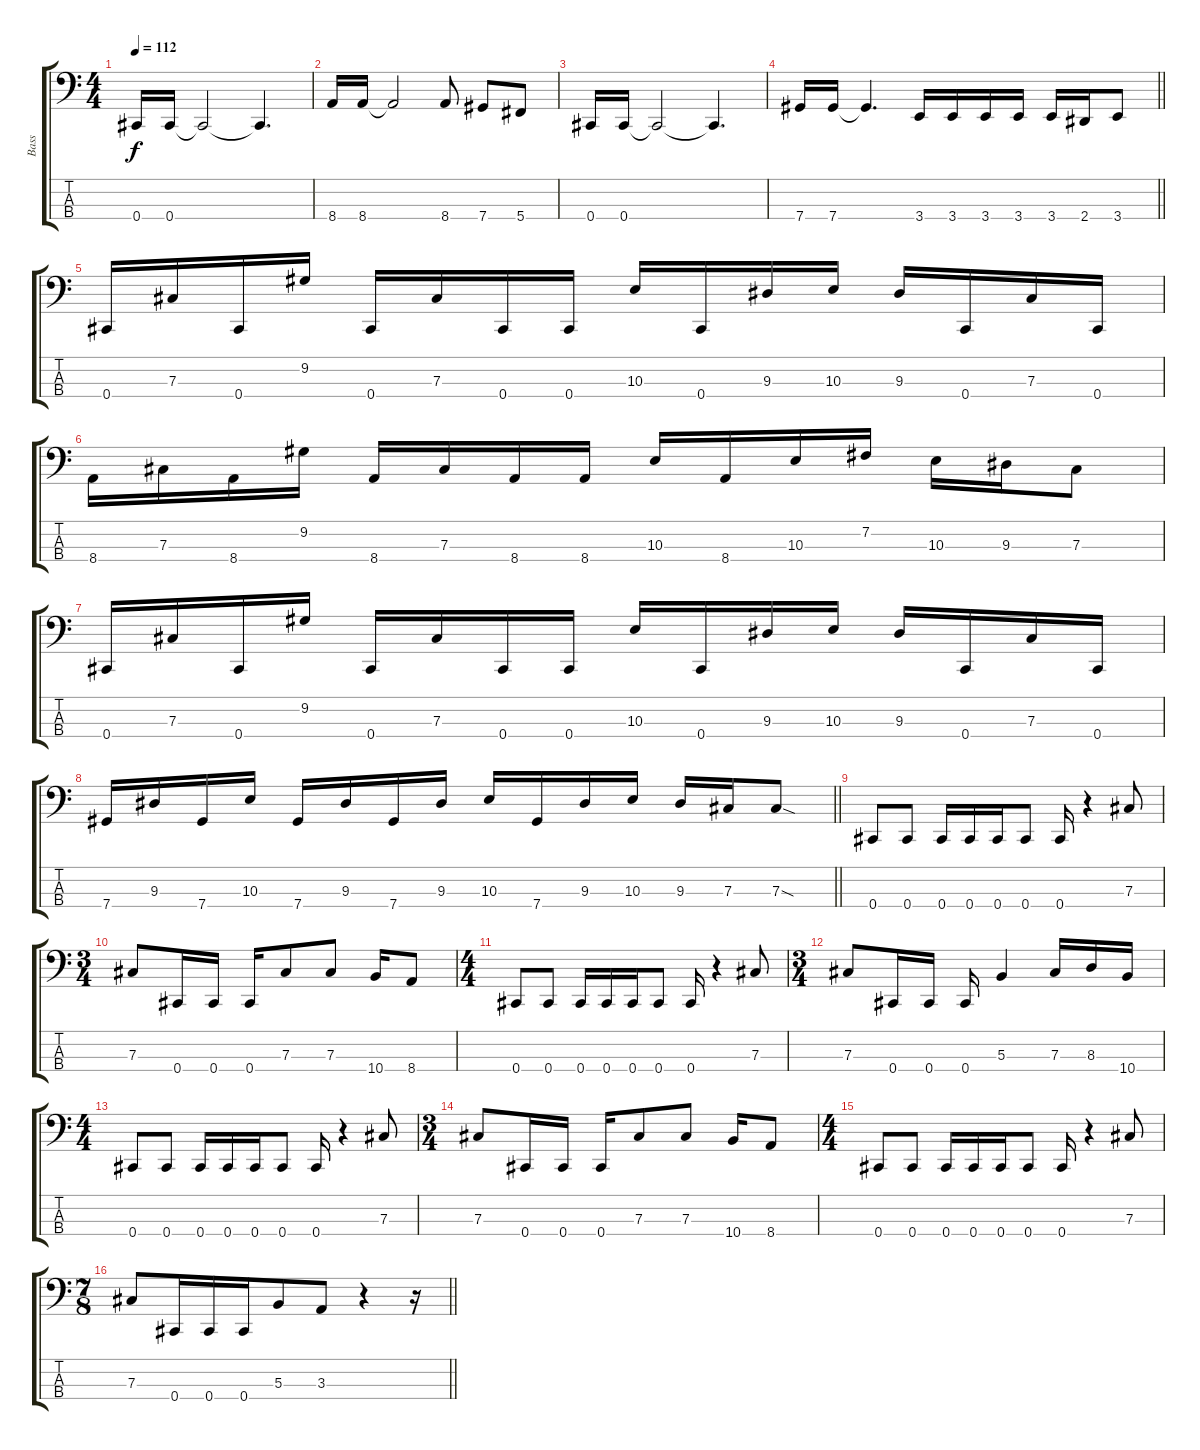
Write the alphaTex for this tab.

\track ("Bass" "Bass") {instrument electricbassfinger}
\staff {score tabs}
\tuning (E2 B1 Gb1 Db1) {hide}
\ts (4 4)
\section ("" "")
\tempo 112
\clef f4
\ks c
0.4.16{dy f} 0.4.16 0.4{t}.2 0.4{t}.4{d} |
8.4.16 8.4.16 8.4{t}.2 8.4.8 7.4.8 5.4.8 |
0.4.16 0.4.16 0.4{t}.2 0.4{t}.4{d} |
\barLineRight lightlight
7.4.16 7.4.16 7.4{t}.4{d} 3.4.16 3.4.16 3.4.16 3.4.16 3.4.16 2.4.16 3.4.8 |
\section ("" "")
0.4.16 7.3.16 0.4.16 9.2.16 0.4.16 7.3.16 0.4.16 0.4.16 10.3.16 0.4.16 9.3.16 10.3.16 9.3.16 0.4.16 7.3.16 0.4.16 |
8.4.16 7.3.16 8.4.16 9.2.16 8.4.16 7.3.16 8.4.16 8.4.16 10.3.16 8.4.16 10.3.16 7.2.16 10.3.16 9.3.16 7.3.8 |
0.4.16 7.3.16 0.4.16 9.2.16 0.4.16 7.3.16 0.4.16 0.4.16 10.3.16 0.4.16 9.3.16 10.3.16 9.3.16 0.4.16 7.3.16 0.4.16 |
\barLineRight lightlight
7.4.16 9.3.16 7.4.16 10.3.16 7.4.16 9.3.16 7.4.16 9.3.16 10.3.16 7.4.16 9.3.16 10.3.16 9.3.16 7.3.16 7.3{sod}.8 |
\section ("" "")
0.4.8 0.4.8 0.4.16 0.4.16 0.4.16 0.4.8 0.4.16 r.4 7.3.8 |
\ts (3 4)
7.3.8 0.4.16 0.4.16 0.4.16 7.3.8 7.3.8 10.4.16 8.4.8 |
\ts (4 4)
0.4.8 0.4.8 0.4.16 0.4.16 0.4.16 0.4.8 0.4.16 r.4 7.3.8 |
\ts (3 4)
7.3.8 0.4.16 0.4.16 0.4.16 5.3.4 7.3.16 8.3.16 10.4.16 |
\ts (4 4)
0.4.8 0.4.8 0.4.16 0.4.16 0.4.16 0.4.8 0.4.16 r.4 7.3.8 |
\ts (3 4)
7.3.8 0.4.16 0.4.16 0.4.16 7.3.8 7.3.8 10.4.16 8.4.8 |
\ts (4 4)
0.4.8 0.4.8 0.4.16 0.4.16 0.4.16 0.4.8 0.4.16 r.4 7.3.8 |
\ts (7 8)
\barLineRight lightlight
7.3.8 0.4.16 0.4.16 0.4.16 5.3.8 3.3.8 r.4 r.16
